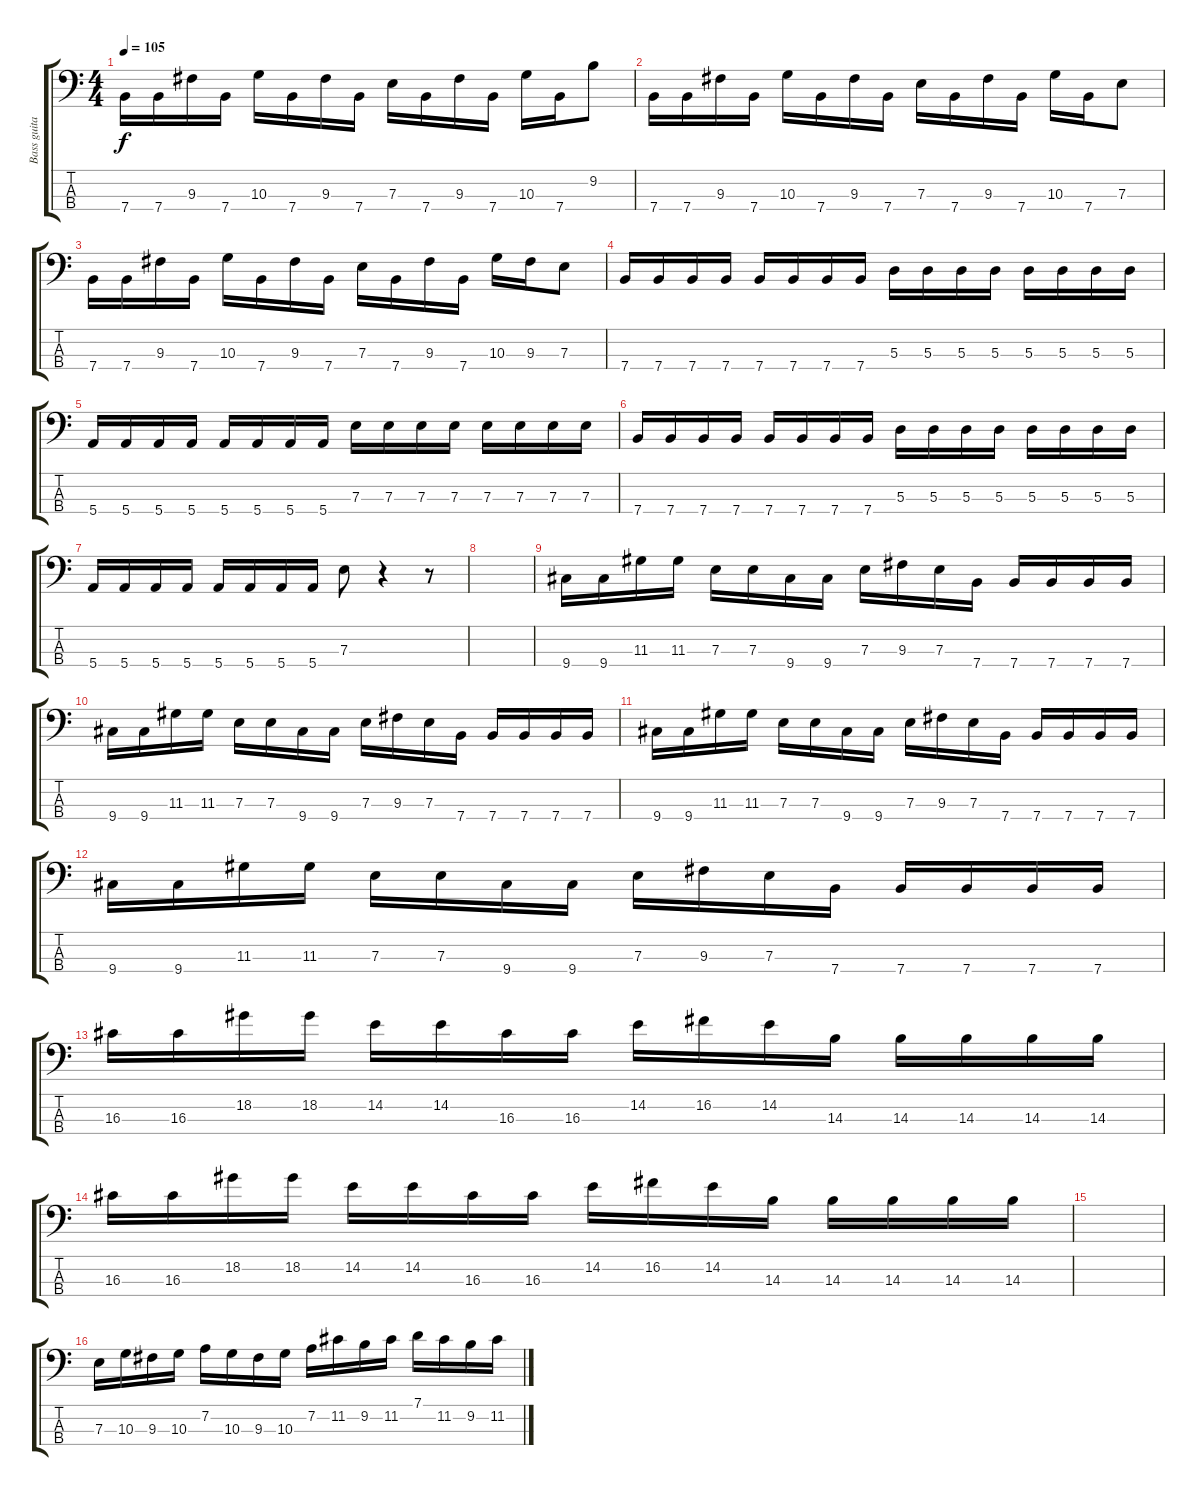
\track ("Bass guitar" "Bass guita") {instrument electricbassfinger}
\staff {score tabs}
\tuning (G2 D2 A1 E1) {hide}
\ts (4 4)
\tempo 105
\clef f4
\ks c
7.4.16{dy f} 7.4.16 9.3.16 7.4.16 10.3.16 7.4.16 9.3.16 7.4.16 7.3.16 7.4.16 9.3.16 7.4.16 10.3.16 7.4.16 9.2.8 |
7.4.16 7.4.16 9.3.16 7.4.16 10.3.16 7.4.16 9.3.16 7.4.16 7.3.16 7.4.16 9.3.16 7.4.16 10.3.16 7.4.16 7.3.8 |
7.4.16 7.4.16 9.3.16 7.4.16 10.3.16 7.4.16 9.3.16 7.4.16 7.3.16 7.4.16 9.3.16 7.4.16 10.3.16 9.3.16 7.3.8 |
7.4.16 7.4.16 7.4.16 7.4.16 7.4.16 7.4.16 7.4.16 7.4.16 5.3.16 5.3.16 5.3.16 5.3.16 5.3.16 5.3.16 5.3.16 5.3.16 |
5.4.16 5.4.16 5.4.16 5.4.16 5.4.16 5.4.16 5.4.16 5.4.16 7.3.16 7.3.16 7.3.16 7.3.16 7.3.16 7.3.16 7.3.16 7.3.16 |
7.4.16 7.4.16 7.4.16 7.4.16 7.4.16 7.4.16 7.4.16 7.4.16 5.3.16 5.3.16 5.3.16 5.3.16 5.3.16 5.3.16 5.3.16 5.3.16 |
5.4.16 5.4.16 5.4.16 5.4.16 5.4.16 5.4.16 5.4.16 5.4.16 7.3.8 r.4 r.8 |
|
9.4.16 9.4.16 11.3.16 11.3.16 7.3.16 7.3.16 9.4.16 9.4.16 7.3.16 9.3.16 7.3.16 7.4.16 7.4.16 7.4.16 7.4.16 7.4.16 |
9.4.16 9.4.16 11.3.16 11.3.16 7.3.16 7.3.16 9.4.16 9.4.16 7.3.16 9.3.16 7.3.16 7.4.16 7.4.16 7.4.16 7.4.16 7.4.16 |
9.4.16 9.4.16 11.3.16 11.3.16 7.3.16 7.3.16 9.4.16 9.4.16 7.3.16 9.3.16 7.3.16 7.4.16 7.4.16 7.4.16 7.4.16 7.4.16 |
9.4.16 9.4.16 11.3.16 11.3.16 7.3.16 7.3.16 9.4.16 9.4.16 7.3.16 9.3.16 7.3.16 7.4.16 7.4.16 7.4.16 7.4.16 7.4.16 |
16.3.16 16.3.16 18.2.16 18.2.16 14.2.16 14.2.16 16.3.16 16.3.16 14.2.16 16.2.16 14.2.16 14.3.16 14.3.16 14.3.16 14.3.16 14.3.16 |
16.3.16 16.3.16 18.2.16 18.2.16 14.2.16 14.2.16 16.3.16 16.3.16 14.2.16 16.2.16 14.2.16 14.3.16 14.3.16 14.3.16 14.3.16 14.3.16 |
|
7.3.16 10.3.16 9.3.16 10.3.16 7.2.16 10.3.16 9.3.16 10.3.16 7.2.16 11.2.16 9.2.16 11.2.16 7.1.16 11.2.16 9.2.16 11.2.16
